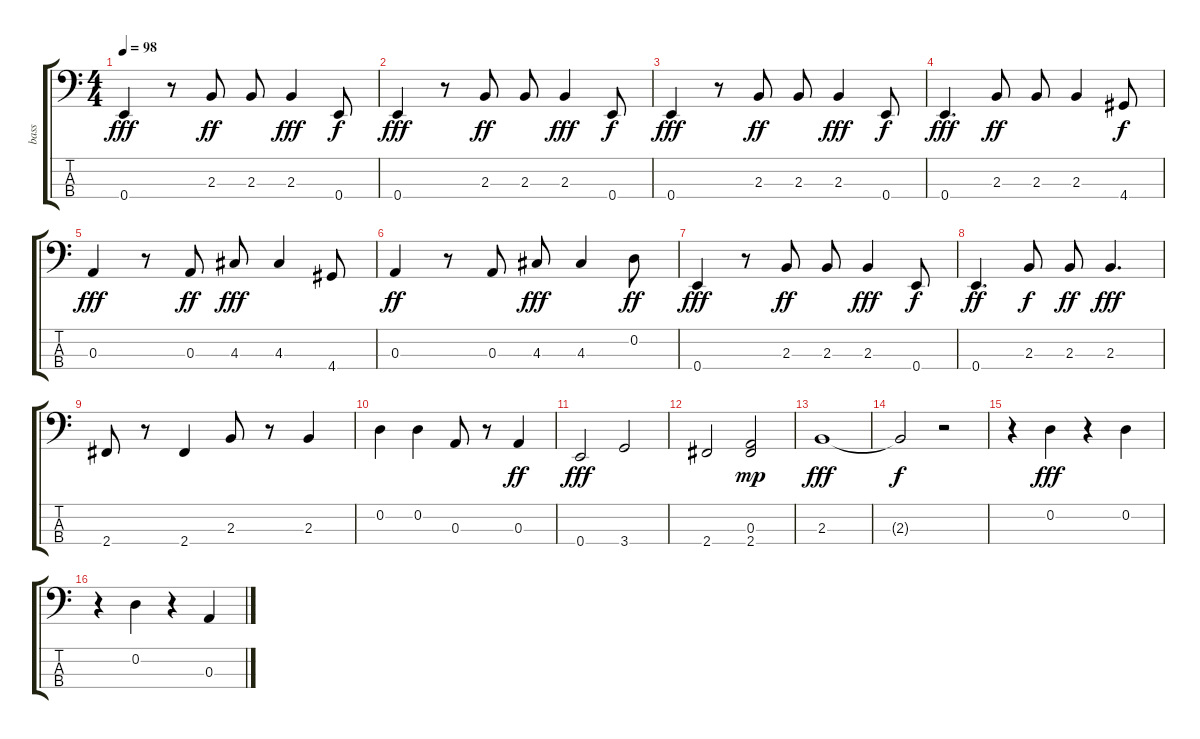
\track ("bass" "bass") {instrument electricbassfinger}
\staff {score tabs}
\tuning (G2 D2 A1 E1) {hide}
\ts (4 4)
\tempo 98
\clef f4
\ks c
0.4.4{dy fff} r.8 2.3.8{dy ff} 2.3.8 2.3.4{dy fff} 0.4.8{dy f} |
0.4.4{dy fff} r.8 2.3.8{dy ff} 2.3.8 2.3.4{dy fff} 0.4.8{dy f} |
0.4.4{dy fff} r.8 2.3.8{dy ff} 2.3.8 2.3.4{dy fff} 0.4.8{dy f} |
0.4.4{d dy fff} 2.3.8{dy ff} 2.3.8 2.3.4 4.4.8{dy f} |
0.3.4{dy fff} r.8 0.3.8{dy ff} 4.3.8{dy fff} 4.3.4 4.4.8 |
0.3.4{dy ff} r.8 0.3.8 4.3.8{dy fff} 4.3.4 0.2.8{dy ff} |
0.4.4{dy fff} r.8 2.3.8{dy ff} 2.3.8 2.3.4{dy fff} 0.4.8{dy f} |
0.4.4{d dy ff} 2.3.8{dy f} 2.3.8{dy ff} 2.3.4{d dy fff} |
2.4.8 r.8 2.4.4 2.3.8 r.8 2.3.4 |
0.2.4 0.2.4 0.3.8 r.8 0.3.4{dy ff} |
0.4.2{dy fff} 3.4.2 |
2.4.2 (0.3 2.4).2{dy mp} |
2.3.1{dy fff} |
2.3{t}.2{dy f} r.2 |
r.4 0.2.4{dy fff} r.4 0.2.4 |
r.4 0.2.4 r.4 0.3.4
